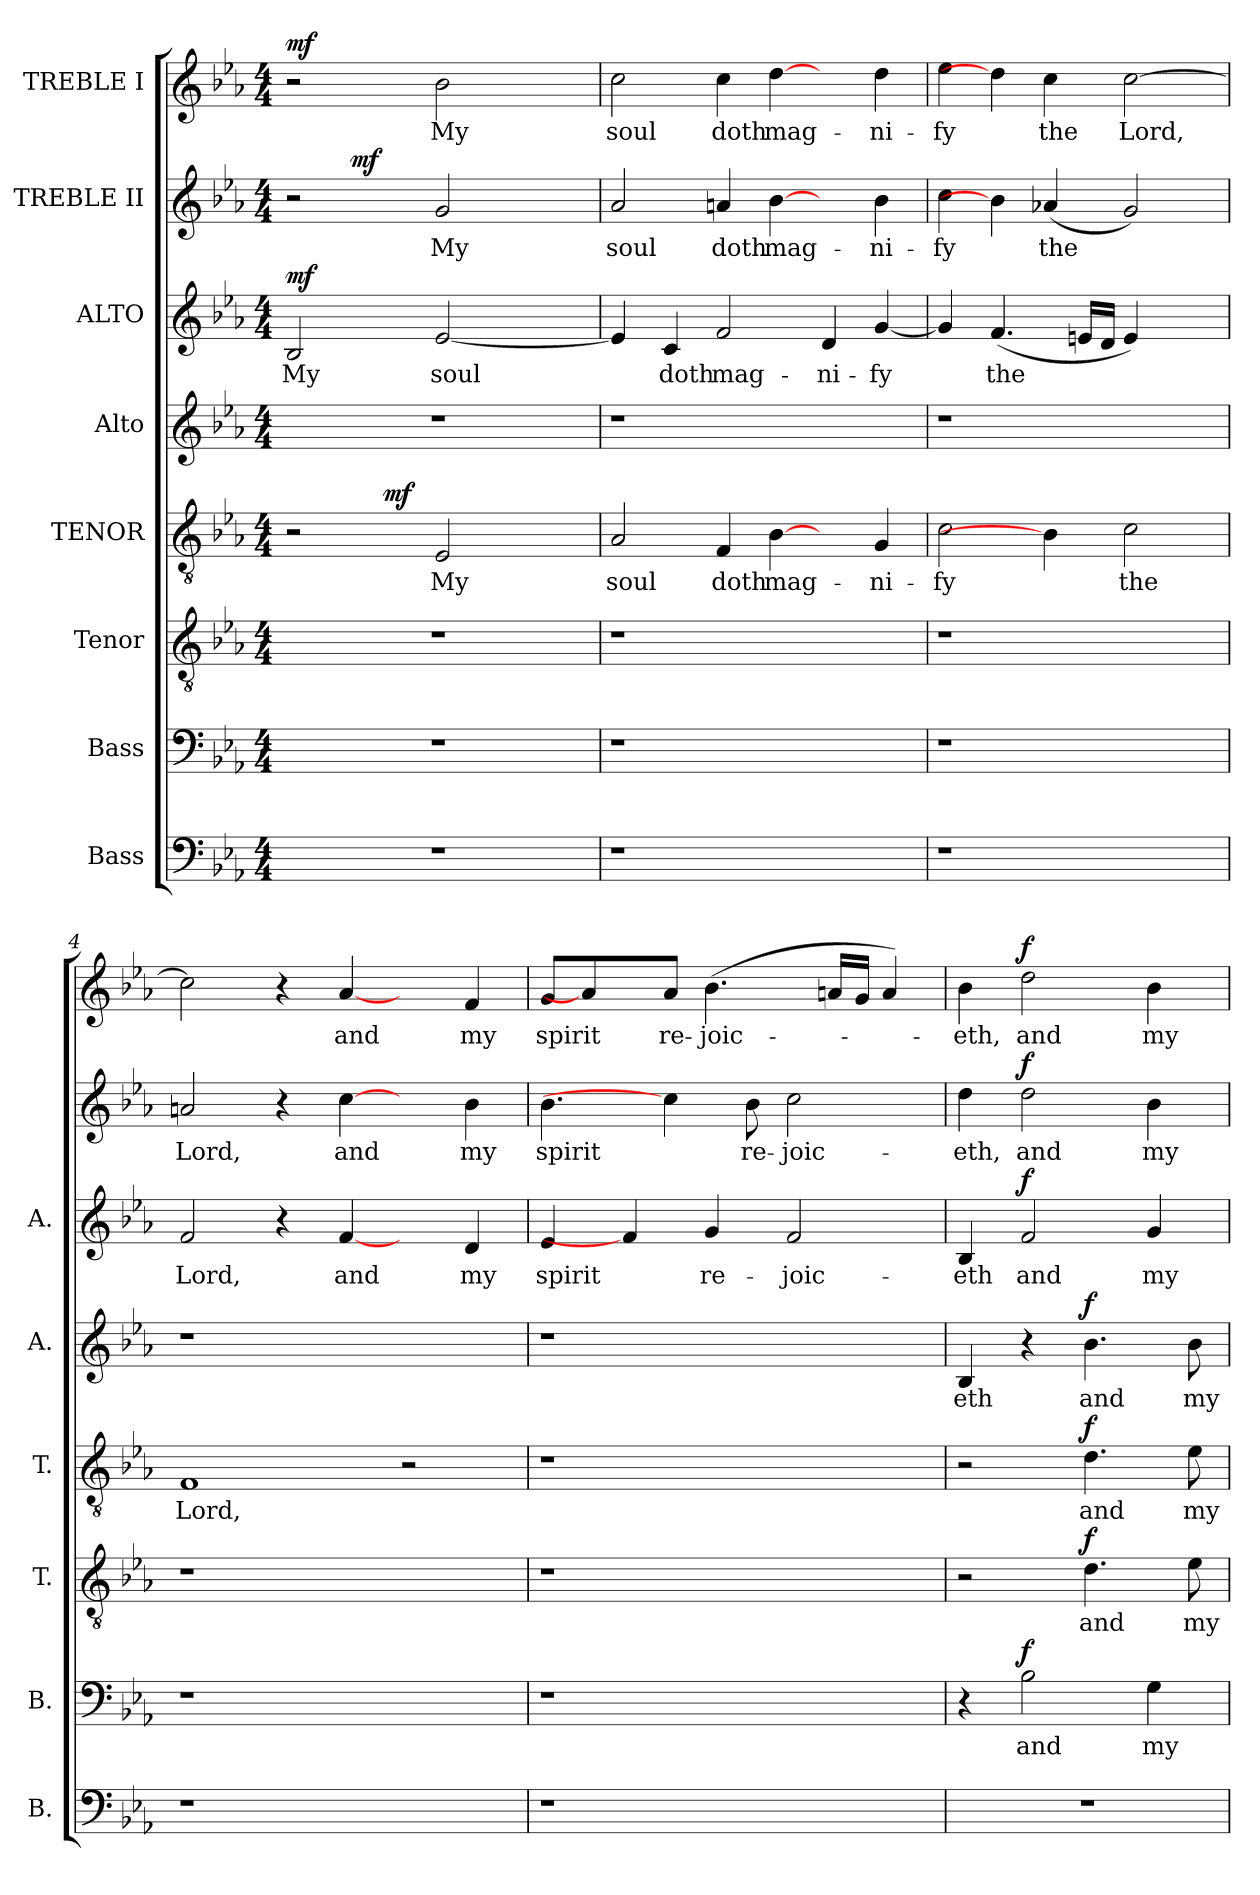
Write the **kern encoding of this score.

**kern	**kern	**text	**dynam	**kern	**text	**dynam	**kern	**text	**dynam	**kern	**text	**dynam	**kern	**text	**dynam	**kern	**text	**dynam	**kern	**text	**dynam
*part8	*part7	*part7	*part7	*part6	*part6	*part6	*part5	*part5	*part5	*part4	*part4	*part4	*part3	*part3	*part3	*part2	*part2	*part2	*part1	*part1	*part1
*staff8	*staff7	*staff7	*staff7	*staff6	*staff6	*staff6	*staff5	*staff5	*staff5	*staff4	*staff4	*staff4	*staff3	*staff3	*staff3	*staff2	*staff2	*staff2	*staff1	*staff1	*staff1
*I"Bass	*I"Bass	*	*	*I"Tenor	*	*	*I"TENOR	*	*	*I"Alto	*	*	*I"ALTO	*	*	*I"TREBLE II	*	*	*I"TREBLE I	*	*
*I'B.	*I'B.	*	*	*I'T.	*	*	*I'T.	*	*	*I'A.	*	*	*I'A.	*	*	*	*	*	*	*	*
!!LO:PB:g=z
*clefF4	*clefF4	*	*	*clefGv2	*	*	*clefGv2	*	*	*clefG2	*	*	*clefG2	*	*	*clefG2	*	*	*clefG2	*	*
*	*	*	*	*ITrd7c12	*	*	*ITrd7c12	*	*	*	*	*	*	*	*	*	*	*	*	*	*
*k[b-e-a-]	*k[b-e-a-]	*	*	*k[b-e-a-]	*	*	*k[b-e-a-]	*	*	*k[b-e-a-]	*	*	*k[b-e-a-]	*	*	*k[b-e-a-]	*	*	*k[b-e-a-]	*	*
*E-:	*E-:	*	*	*E-:	*	*	*E-:	*	*	*E-:	*	*	*E-:	*	*	*E-:	*	*	*E-:	*	*
*M4/4	*M4/4	*	*	*M4/4	*	*	*M4/4	*	*	*M4/4	*	*	*M4/4	*	*	*M4/4	*	*	*M4/4	*	*
*MM120	*MM120	*	*	*MM120	*	*	*MM120	*	*	*MM120	*	*	*MM120	*	*	*MM120	*	*	*MM120	*	*
=1	=1	=1	=1	=1	=1	=1	=1	=1	=1	=1	=1	=1	=1	=1	=1	=1	=1	=1	=1	=1	=1
!	!	!	!	!	!	!	!	!	!	!	!	!	!	!LO:LY:b:color=#000000	!	!	!	!	!	!	!
*	*	*	*	*	*	*	*^	*	*	*	*	*	*	*	*	*^	*	*	*	*	*
1r	1r	.	.	1r	.	.	2r	4ryy	.	.	1r	.	.	2B-i/	My	mf	2r	8ryy	.	.	2r	.	mf
.	.	.	.	.	.	.	.	.	.	.	.	.	.	.	.	.	.	32ryy	.	.	.	.	.
.	.	.	.	.	.	.	.	.	.	.	.	.	.	.	.	.	.	64ryy	.	.	.	.	.
.	.	.	.	.	.	.	.	.	.	.	.	.	.	.	.	.	.	256..ryy	.	.	.	.	.
.	.	.	.	.	.	.	.	.	.	.	.	.	.	.	.	.	.	2ryy	.	mf	.	.	.
.	.	.	.	.	.	.	.	128ryy	.	.	.	.	.	.	.	.	.	.	.	.	.	.	.
.	.	.	.	.	.	.	.	512ryy	.	.	.	.	.	.	.	.	.	.	.	.	.	.	.
.	.	.	.	.	.	.	.	2ryy	.	mf	.	.	.	.	.	.	.	.	.	.	.	.	.
!	!	!	!	!	!	!	!	!	!LO:LY:b:color=#000000	!	!	!	!	!	!	!	!	!	!	!	!	!	!
!	!	!	!	!	!	!	!	!	!	!	!	!	!	!	!LO:LY:b:color=#000000	!	!	!	!	!	!	!	!
!	!	!	!	!	!	!	!	!	!	!	!	!	!	!	!	!	!	!	!LO:LY:b:color=#000000	!	!	!	!
!	!	!	!	!	!	!	!	!	!	!	!	!	!	!	!	!	!	!	!	!	!	!LO:LY:b:color=#000000	!
.	.	.	.	.	.	.	2EE-i/	.	My	.	.	.	.	[2e-i/	soul	.	2gi/	.	My	.	2b-i\	My	.
.	.	.	.	.	.	.	.	.	.	.	.	.	.	.	.	.	.	4ryy	.	.	.	.	.
.	.	.	.	.	.	.	.	8ryy	.	.	.	.	.	.	.	.	.	.	.	.	.	.	.
.	.	.	.	.	.	.	.	16ryy	.	.	.	.	.	.	.	.	.	.	.	.	.	.	.
.	.	.	.	.	.	.	.	.	.	.	.	.	.	.	.	.	.	16ryy	.	.	.	.	.
.	.	.	.	.	.	.	.	32ryy	.	.	.	.	.	.	.	.	.	.	.	.	.	.	.
.	.	.	.	.	.	.	.	64ryy	.	.	.	.	.	.	.	.	.	.	.	.	.	.	.
.	.	.	.	.	.	.	.	.	.	.	.	.	.	.	.	.	.	128ryy	.	.	.	.	.
.	.	.	.	.	.	.	.	256.ryy	.	.	.	.	.	.	.	.	.	.	.	.	.	.	.
.	.	.	.	.	.	.	.	.	.	.	.	.	.	.	.	.	.	1024ryy	.	.	.	.	.
=2	=2	=2	=2	=2	=2	=2	=2	=2	=2	=2	=2	=2	=2	=2	=2	=2	=2	=2	=2	=2	=2	=2	=2
!LO:N:vis=1	!LO:N:vis=1	!	!	!LO:N:vis=1	!	!	!	!	!	!	!	!	!	!	!	!	!	!	!	!	!	!	!
*	*	*	*	*	*	*	*v	*v	*	*	*	*	*	*	*	*	*v	*v	*	*	*	*	*
*	*	*	*	*	*	*	*^	*	*	*	*	*	*	*	*	*^	*	*	*	*	*
!	!	!	!	!	!	!	!	!	!LO:LY:b:color=#000000	!	!LO:N:vis=1	!	!	!	!	!	!	!	!	!	!	!	!
*	*	*	*	*	*	*	*v	*v	*	*	*	*	*	*	*	*	*v	*v	*	*	*	*	*
*	*	*	*	*	*	*	*^	*	*	*	*	*	*	*	*	*^	*	*	*	*	*
!	!	!	!	!	!	!	!	!	!	!	!	!	!	!	!	!	!	!	!LO:LY:b:color=#000000	!	!	!	!
*	*	*	*	*	*	*	*v	*v	*	*	*	*	*	*	*	*	*v	*v	*	*	*	*	*
*	*	*	*	*	*	*	*^	*	*	*	*	*	*	*	*	*^	*	*	*	*	*
!	!	!	!	!	!	!	!	!	!	!	!	!	!	!	!	!	!	!	!	!	!	!LO:LY:b:color=#000000	!
*	*	*	*	*	*	*	*v	*v	*	*	*	*	*	*	*	*	*v	*v	*	*	*	*	*
1r	1r	.	.	1r	.	.	2AA-i/	soul	.	1r	.	.	4e-i/]	.	.	2a-i/	soul	.	2cci\	soul	.
!	!	!	!	!	!	!	!	!	!	!	!	!	!	!LO:LY:b:color=#000000	!	!	!	!	!	!	!
.	.	.	.	.	.	.	.	.	.	.	.	.	4ci/	doth	.	.	.	.	.	.	.
!	!	!	!	!	!	!	!	!LO:LY:b:color=#000000	!	!	!	!	!	!	!	!	!	!	!	!	!
!	!	!	!	!	!	!	!	!	!	!	!	!	!	!LO:LY:b:color=#000000	!	!	!	!	!	!	!
!	!	!	!	!	!	!	!	!	!	!	!	!	!	!	!	!	!LO:LY:b:color=#000000	!	!	!	!
!	!	!	!	!	!	!	!	!	!	!	!	!	!	!	!	!	!	!	!	!LO:LY:b:color=#000000	!
.	.	.	.	.	.	.	4FFi/	doth	.	.	.	.	2fi/	mag-	.	4ani/	doth	.	4cci\	doth	.
!	!	!	!	!	!	!	!	!LO:LY:b:color=#000000	!	!	!	!	!	!	!	!	!	!	!	!	!
!	!	!	!	!	!	!	!	!	!	!	!	!	!	!	!	!	!LO:LY:b:color=#000000	!	!	!	!
!	!	!	!	!	!	!	!	!	!	!	!	!	!	!	!	!	!	!	!	!LO:LY:b:color=#000000	!
.	.	.	.	.	.	.	[4BB-i\	mag-	.	.	.	.	.	.	.	[4b-i\	mag-	.	[4ddi\	mag-	.
!	!	!	!	!	!	!	!	!	!	!	!	!	!	!LO:LY:b:color=#000000	!	!	!	!	!	!	!
2ryy	2ryy	.	.	2ryy	.	.	4ryy	.	.	2ryy	.	.	4di/	-ni-	.	4ryy	.	.	4ryy	.	.
!	!	!	!	!	!	!	!	!LO:LY:b:color=#000000	!	!	!	!	!	!	!	!	!	!	!	!	!
!	!	!	!	!	!	!	!	!	!	!	!	!	!	!LO:LY:b:color=#000000	!	!	!	!	!	!	!
!	!	!	!	!	!	!	!	!	!	!	!	!	!	!	!	!	!LO:LY:b:color=#000000	!	!	!	!
!	!	!	!	!	!	!	!	!	!	!	!	!	!	!	!	!	!	!	!	!LO:LY:b:color=#000000	!
.	.	.	.	.	.	.	4GGi/	-ni-	.	.	.	.	[4gi/	-fy	.	4b-i\	-ni-	.	4ddi\	-ni-	.
=3	=3	=3	=3	=3	=3	=3	=3	=3	=3	=3	=3	=3	=3	=3	=3	=3	=3	=3	=3	=3	=3
!	!	!	!	!	!	!	!	!LO:LY:b:color=#000000	!	!	!	!	!	!	!	!	!	!	!	!	!
!	!	!	!	!	!	!	!	!	!	!	!	!	!	!	!	!	!LO:LY:b:color=#000000	!	!	!	!
!	!	!	!	!	!	!	!	!	!	!	!	!	!	!	!	!	!	!	!	!LO:LY:b:color=#000000	!
1r	1r	.	.	1r	.	.	2Ci\	-fy	.	1r	.	.	4gi/]	.	.	4cci\	-fy	.	4ee-i\	-fy	.
!	!	!	!	!	!	!	!	!	!	!	!	!	!	!LO:LY:b:color=#000000	!	!	!	!	!	!	!
.	.	.	.	.	.	.	.	.	.	.	.	.	(4.fi/	the	.	4b-i\]	.	.	4ddi\]	.	.
!	!	!	!	!	!	!	!	!	!	!	!	!	!	!	!	!	!LO:LY:b:color=#000000	!	!	!	!
!	!	!	!	!	!	!	!	!	!	!	!	!	!	!	!	!	!	!	!	!LO:LY:b:color=#000000	!
.	.	.	.	.	.	.	4BB-i\]	.	.	.	.	.	.	.	.	(4a-Xi/	the	.	4cci\	the	.
.	.	.	.	.	.	.	.	.	.	.	.	.	16eni/LL	.	.	.	.	.	.	.	.
.	.	.	.	.	.	.	.	.	.	.	.	.	16di/JJ	.	.	.	.	.	.	.	.
!	!	!	!	!	!	!	!	!LO:LY:b:color=#000000	!	!	!	!	!	!	!	!	!	!	!	!	!
!	!	!	!	!	!	!	!	!	!	!	!	!	!	!	!	!	!	!	!	!LO:LY:b:color=#000000	!
.	.	.	.	.	.	.	2Ci\	the	.	.	.	.	4ei/)	.	.	2gi/)	.	.	[2cci\	Lord,	.
4ryy	4ryy	.	.	4ryy	.	.	.	.	.	4ryy	.	.	4ryy	.	.	.	.	.	.	.	.
=4	=4	=4	=4	=4	=4	=4	=4	=4	=4	=4	=4	=4	=4	=4	=4	=4	=4	=4	=4	=4	=4
!LO:N:vis=1	!LO:N:vis=1	!	!	!LO:N:vis=1	!	!	!	!	!	!	!	!	!	!	!	!	!	!	!	!	!
!	!	!	!	!	!	!	!	!LO:LY:b:color=#000000	!	!LO:N:vis=1	!	!	!	!	!	!	!	!	!	!	!
!	!	!	!	!	!	!	!	!	!	!	!	!	!	!LO:LY:b:color=#000000	!	!	!	!	!	!	!
!	!	!	!	!	!	!	!	!	!	!	!	!	!	!	!	!	!LO:LY:b:color=#000000	!	!	!	!
1r	1r	.	.	1r	.	.	1FFi	Lord,	.	1r	.	.	2fi/	Lord,	.	2ani/	Lord,	.	2cci\]	.	.
.	.	.	.	.	.	.	.	.	.	.	.	.	4r	.	.	4r	.	.	4r	.	.
!	!	!	!	!	!	!	!	!	!	!	!	!	!	!LO:LY:b:color=#000000	!	!	!	!	!	!	!
!	!	!	!	!	!	!	!	!	!	!	!	!	!	!	!	!	!LO:LY:b:color=#000000	!	!	!	!
!	!	!	!	!	!	!	!	!	!	!	!	!	!	!	!	!	!	!	!	!LO:LY:b:color=#000000	!
.	.	.	.	.	.	.	.	.	.	.	.	.	[4fi/	and	.	[4cci\	and	.	[4a-i/	and	.
2ryy	2ryy	.	.	2ryy	.	.	2r	.	.	2ryy	.	.	4ryy	.	.	4ryy	.	.	4ryy	.	.
!	!	!	!	!	!	!	!	!	!	!	!	!	!	!LO:LY:b:color=#000000	!	!	!	!	!	!	!
!	!	!	!	!	!	!	!	!	!	!	!	!	!	!	!	!	!LO:LY:b:color=#000000	!	!	!	!
!	!	!	!	!	!	!	!	!	!	!	!	!	!	!	!	!	!	!	!	!LO:LY:b:color=#000000	!
.	.	.	.	.	.	.	.	.	.	.	.	.	4di/	my	.	4b-i\	my	.	4fi/	my	.
=5	=5	=5	=5	=5	=5	=5	=5	=5	=5	=5	=5	=5	=5	=5	=5	=5	=5	=5	=5	=5	=5
!	!	!	!	!	!	!	!	!	!	!	!	!	!	!LO:LY:b:color=#000000	!	!	!	!	!	!	!
!	!	!	!	!	!	!	!	!	!	!	!	!	!	!	!	!	!LO:LY:b:color=#000000	!	!	!	!
!	!	!	!	!	!	!	!	!	!	!	!	!	!	!	!	!	!	!	!	!LO:LY:b:color=#000000	!
1r	1r	.	.	1r	.	.	1r	.	.	1r	.	.	4e-i/	spirit	.	4.b-i\	spirit	.	8gi/L	spirit	.
.	.	.	.	.	.	.	.	.	.	.	.	.	.	.	.	.	.	.	4a-i/]	.	.
.	.	.	.	.	.	.	.	.	.	.	.	.	4fi/]	.	.	.	.	.	.	.	.
!	!	!	!	!	!	!	!	!	!	!	!	!	!	!	!	!	!	!	!	!LO:LY:b:color=#000000	!
.	.	.	.	.	.	.	.	.	.	.	.	.	.	.	.	4cci\]	.	.	8a-i/J	re-	.
!	!	!	!	!	!	!	!	!	!	!	!	!	!	!LO:LY:b:color=#000000	!	!	!	!	!	!	!
!	!	!	!	!	!	!	!	!	!	!	!	!	!	!	!	!	!	!	!	!LO:LY:b:color=#000000	!
.	.	.	.	.	.	.	.	.	.	.	.	.	4gi/	re-	.	.	.	.	(4.b-i\	-joic-	.
!	!	!	!	!	!	!	!	!	!	!	!	!	!	!	!	!	!LO:LY:b:color=#000000	!	!	!	!
.	.	.	.	.	.	.	.	.	.	.	.	.	.	.	.	8b-i\	re-	.	.	.	.
!	!	!	!	!	!	!	!	!	!	!	!	!	!	!LO:LY:b:color=#000000	!	!	!	!	!	!	!
!	!	!	!	!	!	!	!	!	!	!	!	!	!	!	!	!	!LO:LY:b:color=#000000	!	!	!	!
.	.	.	.	.	.	.	.	.	.	.	.	.	2fi/	-joic-	.	2cci\	-joic-	.	.	.	.
.	.	.	.	.	.	.	.	.	.	.	.	.	.	.	.	.	.	.	16ani/LL	.	.
.	.	.	.	.	.	.	.	.	.	.	.	.	.	.	.	.	.	.	16gi/JJ	.	.
4ryy	4ryy	.	.	4ryy	.	.	4ryy	.	.	4ryy	.	.	.	.	.	.	.	.	4ai/)	.	.
!!LO:LB:g=z
=6	=6	=6	=6	=6	=6	=6	=6	=6	=6	=6	=6	=6	=6	=6	=6	=6	=6	=6	=6	=6	=6
!	!	!	!	!	!	!	!	!	!	!	!LO:LY:b:color=#000000	!	!	!	!	!	!	!	!	!	!
!	!	!	!	!	!	!	!	!	!	!	!	!	!	!LO:LY:b:color=#000000	!	!	!	!	!	!	!
!	!	!	!	!	!	!	!	!	!	!	!	!	!	!	!	!	!LO:LY:b:color=#000000	!	!	!	!
!	!	!	!	!	!	!	!	!	!	!	!	!	!	!	!	!	!	!	!	!LO:LY:b:color=#000000	!
1r	4r	.	.	2r	.	.	2r	.	.	4B-i/	­eth	.	4B-i/	-eth	.	4ddi\	-eth,	.	4b-i\	-eth,	.
!	!	!LO:LY:b:color=#000000	!	!	!	!	!	!	!	!	!	!	!	!	!	!	!	!	!	!	!
!	!	!	!	!	!	!	!	!	!	!	!	!	!	!LO:LY:b:color=#000000	!	!	!	!	!	!	!
!	!	!	!	!	!	!	!	!	!	!	!	!	!	!	!	!	!LO:LY:b:color=#000000	!	!	!	!
!	!	!	!	!	!	!	!	!	!	!	!	!	!	!	!	!	!	!	!	!LO:LY:b:color=#000000	!
.	2B-i\	and	f	.	.	.	.	.	.	4r	.	.	2fi/	and	f	2ddi\	and	f	2ddi\	and	f
!	!	!	!	!	!LO:LY:b:color=#000000	!	!	!	!	!	!	!	!	!	!	!	!	!	!	!	!
!	!	!	!	!	!	!	!	!LO:LY:b:color=#000000	!	!	!	!	!	!	!	!	!	!	!	!	!
!	!	!	!	!	!	!	!	!	!	!	!LO:LY:b:color=#000000	!	!	!	!	!	!	!	!	!	!
.	.	.	.	4.Di\	and	f	4.Di\	and	f	4.b-i\	and	f	.	.	.	.	.	.	.	.	.
!	!	!LO:LY:b:color=#000000	!	!	!	!	!	!	!	!	!	!	!	!	!	!	!	!	!	!	!
!	!	!	!	!	!	!	!	!	!	!	!	!	!	!LO:LY:b:color=#000000	!	!	!	!	!	!	!
!	!	!	!	!	!	!	!	!	!	!	!	!	!	!	!	!	!LO:LY:b:color=#000000	!	!	!	!
!	!	!	!	!	!	!	!	!	!	!	!	!	!	!	!	!	!	!	!	!LO:LY:b:color=#000000	!
.	4Gi\	my	.	.	.	.	.	.	.	.	.	.	4gi/	my	.	4b-i\	my	.	4b-i\	my	.
!	!	!	!	!	!LO:LY:b:color=#000000	!	!	!	!	!	!	!	!	!	!	!	!	!	!	!	!
!	!	!	!	!	!	!	!	!LO:LY:b:color=#000000	!	!	!	!	!	!	!	!	!	!	!	!	!
!	!	!	!	!	!	!	!	!	!	!	!LO:LY:b:color=#000000	!	!	!	!	!	!	!	!	!	!
.	.	.	.	8E-i\	my	.	8E-i\	my	.	8b-i\	my	.	.	.	.	.	.	.	.	.	.
=	=	=	=	=	=	=	=	=	=	=	=	=	=	=	=	=	=	=	=	=	=
*-	*-	*-	*-	*-	*-	*-	*-	*-	*-	*-	*-	*-	*-	*-	*-	*-	*-	*-	*-	*-	*-
